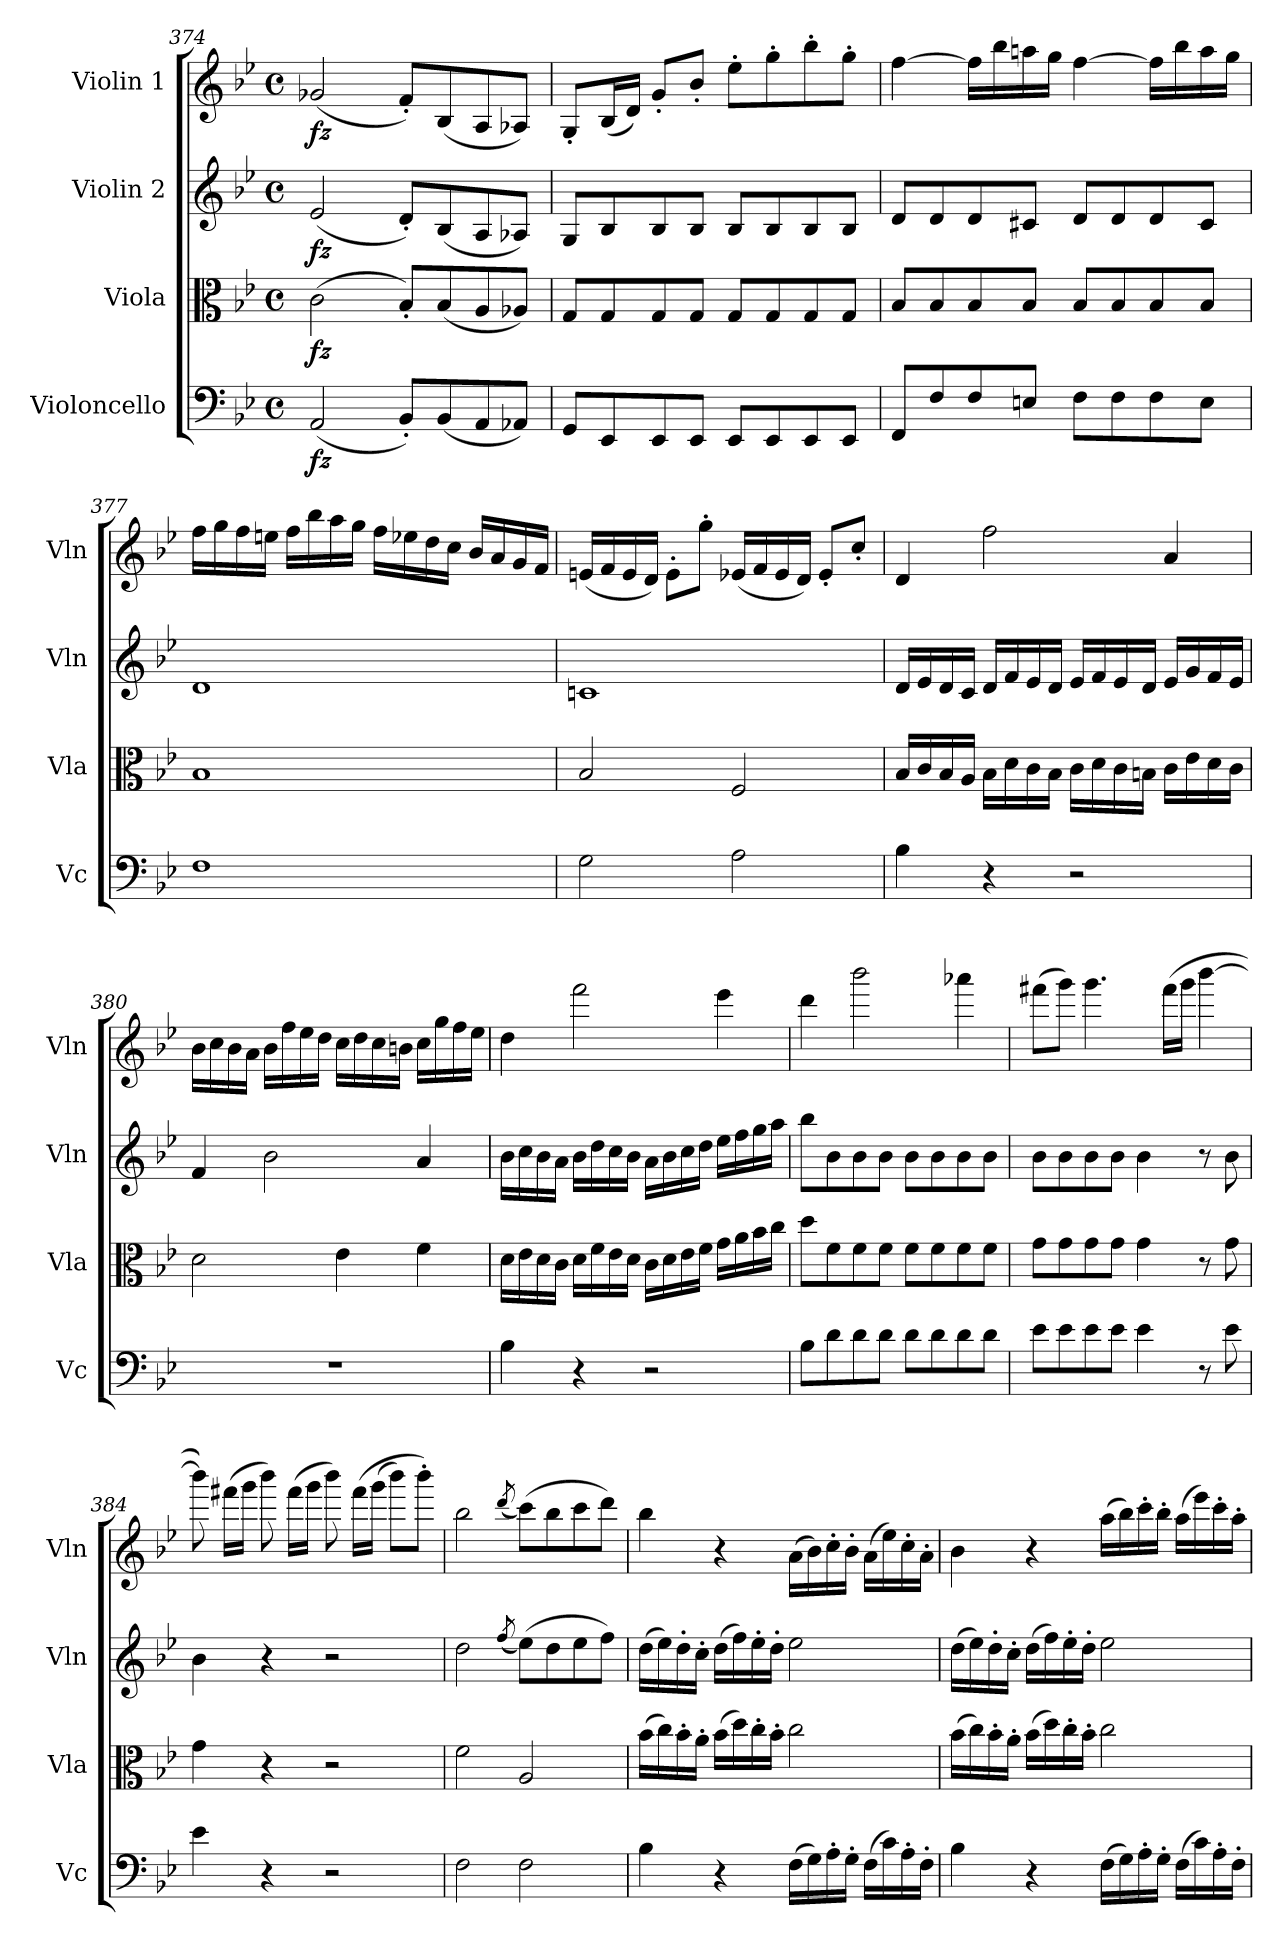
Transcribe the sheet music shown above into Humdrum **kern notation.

**kern	**dynam	**kern	**dynam	**kern	**dynam	**kern	**dynam
*part4	*part4	*part3	*part3	*part2	*part2	*part1	*part1
*staff4	*staff4	*staff3	*staff3	*staff2	*staff2	*staff1	*staff1
*I"Violoncello	*	*I"Viola	*	*I"Violin 2	*	*I"Violin 1	*
*I'Vc	*	*I'Vla	*	*I'Vln	*	*I'Vln	*
*clefF4	*	*clefC3	*	*clefG2	*	*clefG2	*
*k[b-e-]	*	*k[b-e-]	*	*k[b-e-]	*	*k[b-e-]	*
*M4/4	*	*M4/4	*	*M4/4	*	*M4/4	*
*met(c)	*	*met(c)	*	*met(c)	*	*met(c)	*
=374	=374	=374	=374	=374	=374	=374	=374
!	!LO:DY:b	!	!LO:DY:b	!	!LO:DY:b	!	!LO:DY:b
(<2AA/	fz	(>2c\	fz	(<2e-/	fz	(<2g-X/	fz
8BB-'/L)	.	8B-'/L)	.	8d'/L)	.	8f'/L)	.
(<8BB-/	.	(<8B-/	.	(<8B-/	.	(<8B-/	.
8AA/	.	8A/	.	8A/	.	8A/	.
8AA-X/J)	.	8A-X/J)	.	8A-X/J)	.	8A-X/J)	.
!!LO:LB:g=z
=375	=375	=375	=375	=375	=375	=375	=375
8GG/L	.	8G/L	.	8G/L	.	8G'/L	.
8EE-/	.	8G/	.	8B-/	.	(<16B-/L	.
.	.	.	.	.	.	16d/JJ)	.
8EE-/	.	8G/	.	8B-/	.	8g'/L	.
8EE-/J	.	8G/J	.	8B-/J	.	8b-'/J	.
8EE-/L	.	8G/L	.	8B-/L	.	8ee-'\L	.
8EE-/	.	8G/	.	8B-/	.	8gg'\	.
8EE-/	.	8G/	.	8B-/	.	8bb-'\	.
8EE-/J	.	8G/J	.	8B-/J	.	8gg'\J	.
=376	=376	=376	=376	=376	=376	=376	=376
8FF/L	.	8B-/L	.	8d/L	.	[4ff\	.
8F/	.	8B-/	.	8d/	.	.	.
8F/	.	8B-/	.	8d/	.	16ff\LL]	.
.	.	.	.	.	.	16bb-\	.
8En/J	.	8B-/J	.	8c#X/J	.	16aan\	.
.	.	.	.	.	.	16gg\JJ	.
8F\L	.	8B-/L	.	8d/L	.	[4ff\	.
8F\	.	8B-/	.	8d/	.	.	.
8F\	.	8B-/	.	8d/	.	16ff\LL]	.
.	.	.	.	.	.	16bb-\	.
8E\J	.	8B-/J	.	8c#/J	.	16aa\	.
.	.	.	.	.	.	16gg\JJ	.
=377	=377	=377	=377	=377	=377	=377	=377
1F	.	1B-	.	1d	.	16ff\LL	.
.	.	.	.	.	.	16gg\	.
.	.	.	.	.	.	16ff\	.
.	.	.	.	.	.	16een\JJ	.
.	.	.	.	.	.	16ff\LL	.
.	.	.	.	.	.	16bb-\	.
.	.	.	.	.	.	16aa\	.
.	.	.	.	.	.	16gg\JJ	.
.	.	.	.	.	.	16ff\LL	.
.	.	.	.	.	.	16ee-X\	.
.	.	.	.	.	.	16dd\	.
.	.	.	.	.	.	16cc\JJ	.
.	.	.	.	.	.	16b-/LL	.
.	.	.	.	.	.	16a/	.
.	.	.	.	.	.	16g/	.
.	.	.	.	.	.	16f/JJ	.
=378	=378	=378	=378	=378	=378	=378	=378
2G\	.	2B-/	.	1cn	.	(<16en/LL	.
.	.	.	.	.	.	16f/	.
.	.	.	.	.	.	16e/	.
.	.	.	.	.	.	16d/JJ)	.
.	.	.	.	.	.	8e'\L	.
.	.	.	.	.	.	8gg'\J	.
2A\	.	2F/	.	.	.	(<16e-X/LL	.
.	.	.	.	.	.	16f/	.
.	.	.	.	.	.	16e-/	.
.	.	.	.	.	.	16d/JJ)	.
.	.	.	.	.	.	8e-'/L	.
.	.	.	.	.	.	8cc'/J	.
!!LO:LB:g=z
=379	=379	=379	=379	=379	=379	=379	=379
4B-\	.	16B-/LL	.	16d/LL	.	4d/	.
.	.	16c/	.	16e-/	.	.	.
.	.	16B-/	.	16d/	.	.	.
.	.	16A/JJ	.	16c/JJ	.	.	.
4r	.	16B-\LL	.	16d/LL	.	2ff\	.
.	.	16d\	.	16f/	.	.	.
.	.	16c\	.	16e-/	.	.	.
.	.	16B-\JJ	.	16d/JJ	.	.	.
2r	.	16c\LL	.	16e-/LL	.	.	.
.	.	16d\	.	16f/	.	.	.
.	.	16c\	.	16e-/	.	.	.
.	.	16Bn\JJ	.	16d/JJ	.	.	.
.	.	16c\LL	.	16e-/LL	.	4a/	.
.	.	16e-\	.	16g/	.	.	.
.	.	16d\	.	16f/	.	.	.
.	.	16c\JJ	.	16e-/JJ	.	.	.
=380	=380	=380	=380	=380	=380	=380	=380
1r	.	2d\	.	4f/	.	16b-\LL	.
.	.	.	.	.	.	16cc\	.
.	.	.	.	.	.	16b-\	.
.	.	.	.	.	.	16a\JJ	.
.	.	.	.	2b-\	.	16b-\LL	.
.	.	.	.	.	.	16ff\	.
.	.	.	.	.	.	16ee-\	.
.	.	.	.	.	.	16dd\JJ	.
.	.	4e-\	.	.	.	16cc\LL	.
.	.	.	.	.	.	16dd\	.
.	.	.	.	.	.	16cc\	.
.	.	.	.	.	.	16bn\JJ	.
.	.	4f\	.	4a/	.	16cc\LL	.
.	.	.	.	.	.	16gg\	.
.	.	.	.	.	.	16ff\	.
.	.	.	.	.	.	16ee-\JJ	.
=381	=381	=381	=381	=381	=381	=381	=381
4B-\	.	16d\LL	.	16b-\LL	.	4dd\	.
.	.	16e-\	.	16cc\	.	.	.
.	.	16d\	.	16b-\	.	.	.
.	.	16c\JJ	.	16a\JJ	.	.	.
4r	.	16d\LL	.	16b-\LL	.	2fff\	.
.	.	16f\	.	16dd\	.	.	.
.	.	16e-\	.	16cc\	.	.	.
.	.	16d\JJ	.	16b-\JJ	.	.	.
2r	.	16c\LL	.	16a\LL	.	.	.
.	.	16d\	.	16b-\	.	.	.
.	.	16e-\	.	16cc\	.	.	.
.	.	16f\JJ	.	16dd\JJ	.	.	.
.	.	16g\LL	.	16ee-\LL	.	4eee-\	.
.	.	16a\	.	16ff\	.	.	.
.	.	16b-\	.	16gg\	.	.	.
.	.	16cc\JJ	.	16aa\JJ	.	.	.
!!LO:LB:g=z
=382	=382	=382	=382	=382	=382	=382	=382
8B-\L	.	8dd\L	.	8bb-\L	.	4ddd\	.
8d\	.	8f\	.	8b-\	.	.	.
8d\	.	8f\	.	8b-\	.	2bbb-\	.
8d\J	.	8f\J	.	8b-\J	.	.	.
8d\L	.	8f\L	.	8b-\L	.	.	.
8d\	.	8f\	.	8b-\	.	.	.
8d\	.	8f\	.	8b-\	.	4aaa-X\	.
8d\J	.	8f\J	.	8b-\J	.	.	.
=383	=383	=383	=383	=383	=383	=383	=383
8e-\L	.	8g\L	.	8b-\L	.	(>8fff#X\L	.
8e-\	.	8g\	.	8b-\	.	8ggg\J)	.
8e-\	.	8g\	.	8b-\	.	4.ggg\	.
8e-\J	.	8g\J	.	8b-\J	.	.	.
4e-\	.	4g\	.	4b-\	.	.	.
.	.	.	.	.	.	(>16fff#\LL	.
.	.	.	.	.	.	16ggg\JJ	.
8r	.	8r	.	8r	.	[4bbb-\	.
8e-\	.	8g\	.	8b-\	.	.	.
=384	=384	=384	=384	=384	=384	=384	=384
4e-\	.	4g\	.	4b-\	.	8bbb-\])	.
.	.	.	.	.	.	(>16fff#X\LL	.
.	.	.	.	.	.	16ggg\JJ	.
4r	.	4r	.	4r	.	8bbb-\)	.
.	.	.	.	.	.	(>16fff#\LL	.
.	.	.	.	.	.	16ggg\JJ	.
2r	.	2r	.	2r	.	8bbb-\)	.
.	.	.	.	.	.	(>16fff#\LL	.
.	.	.	.	.	.	(>16ggg\JJ	.
.	.	.	.	.	.	8bbb-\L)	.
.	.	.	.	.	.	8bbb-'\J)	.
=385	=385	=385	=385	=385	=385	=385	=385
2F\	.	2f\	.	2dd\	.	2bb-\	.
.	.	.	.	(<8qff/	.	(<8qddd/	.
2F\	.	2A/	.	(>8ee-\L)	.	(>8ccc\L)	.
.	.	.	.	8dd\	.	8bb-\	.
.	.	.	.	8ee-\	.	8ccc\	.
.	.	.	.	8ff\J)	.	8ddd\J)	.
!!LO:LB:g=z
=386	=386	=386	=386	=386	=386	=386	=386
4B-\	.	(>16b-\LL	.	(>16dd\LL	.	4bb-\	.
.	.	16cc\)	.	16ee-\)	.	.	.
.	.	16b-'\	.	16dd'\	.	.	.
.	.	16a'\JJ	.	16cc'\JJ	.	.	.
4r	.	(>16b-\LL	.	(>16dd\LL	.	4r	.
.	.	16dd\)	.	16ff\)	.	.	.
.	.	16cc'\	.	16ee-'\	.	.	.
.	.	16b-'\JJ	.	16dd'\JJ	.	.	.
(>16F\LL	.	2cc\	.	2ee-\	.	(>16a\LL	.
16G\)	.	.	.	.	.	16b-\)	.
16A'\	.	.	.	.	.	16cc'\	.
16G'\JJ	.	.	.	.	.	16b-'\JJ	.
(>16F\LL	.	.	.	.	.	(>16a\LL	.
16c\)	.	.	.	.	.	16ee-\)	.
16A'\	.	.	.	.	.	16cc'\	.
16F'\JJ	.	.	.	.	.	16a'\JJ	.
=387	=387	=387	=387	=387	=387	=387	=387
4B-\	.	(>16b-\LL	.	(>16dd\LL	.	4b-\	.
.	.	16cc\)	.	16ee-\)	.	.	.
.	.	16b-'\	.	16dd'\	.	.	.
.	.	16a'\JJ	.	16cc'\JJ	.	.	.
4r	.	(>16b-\LL	.	(>16dd\LL	.	4r	.
.	.	16dd\)	.	16ff\)	.	.	.
.	.	16cc'\	.	16ee-'\	.	.	.
.	.	16b-'\JJ	.	16dd'\JJ	.	.	.
(>16F\LL	.	2cc\	.	2ee-\	.	(>16aa\LL	.
16G\)	.	.	.	.	.	16bb-\)	.
16A'\	.	.	.	.	.	16ccc'\	.
16G'\JJ	.	.	.	.	.	16bb-'\JJ	.
(>16F\LL	.	.	.	.	.	(>16aa\LL	.
16c\)	.	.	.	.	.	16eee-\)	.
16A'\	.	.	.	.	.	16ccc'\	.
16F'\JJ	.	.	.	.	.	16aa'\JJ	.
=	=	=	=	=	=	=	=
*-	*-	*-	*-	*-	*-	*-	*-
